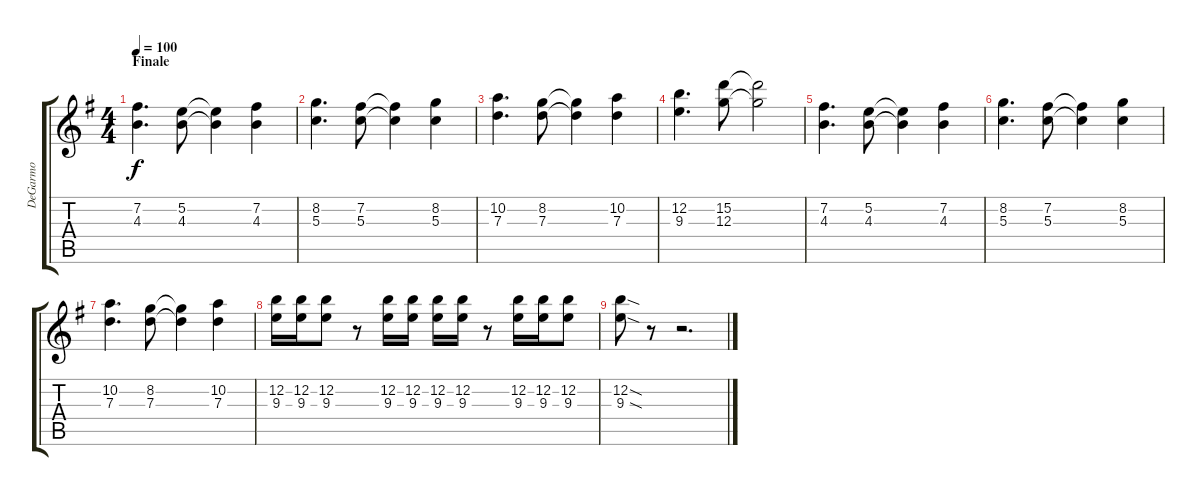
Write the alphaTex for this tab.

\track ("DeGarmo" "DeGarmo") {instrument overdrivenguitar}
\staff {score tabs}
\tuning (E4 B3 G3 D3 A2 E2) {hide}
\ts (4 4)
\section ("" "Finale")
\tempo 100
\clef g2
\ks g
(7.2 4.3).4{d dy f} (5.2 4.3).8 (5.2{t} 4.3{t}).4 (7.2 4.3).4 |
(8.2 5.3).4{d} (7.2 5.3).8 (7.2{t} 5.3{t}).4 (8.2 5.3).4 |
(10.2 7.3).4{d} (8.2 7.3).8 (8.2{t} 7.3{t}).4 (10.2 7.3).4 |
(12.2 9.3).4{d} (15.2 12.3).8 (15.2{t} 12.3{t}).2 |
(7.2 4.3).4{d} (5.2 4.3).8 (5.2{t} 4.3{t}).4 (7.2 4.3).4 |
(8.2 5.3).4{d} (7.2 5.3).8 (7.2{t} 5.3{t}).4 (8.2 5.3).4 |
(10.2 7.3).4{d} (8.2 7.3).8 (8.2{t} 7.3{t}).4 (10.2 7.3).4 |
(12.2 9.3).16 (12.2 9.3).16 (12.2 9.3).8 r.8 (12.2 9.3).16 (12.2 9.3).16 (12.2 9.3).16 (12.2 9.3).16 r.8 (12.2 9.3).16 (12.2 9.3).16 (12.2 9.3).8 |
(12.2{sod} 9.3{sod}).8 r.8 r.2{d}
